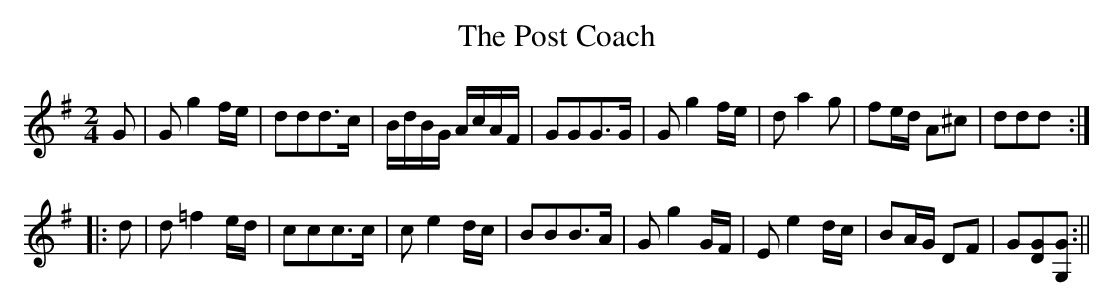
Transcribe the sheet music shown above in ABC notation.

X:1
T:Post Coach, The
M:2/4
L:1/8
K:G
G|G g2 f/e/|ddd>c|B/d/B/G/ A/c/A/F/|GGG>G|G g2 f/e/|d a2 g|fe/d/ A^c|ddd:|
|:d|d =f2 e/d/|ccc>c|c e2 d/c/|BBB>A|G g2 G/F/|E e2 d/c/|BA/G/ DF|G[DG][G,G]:||
